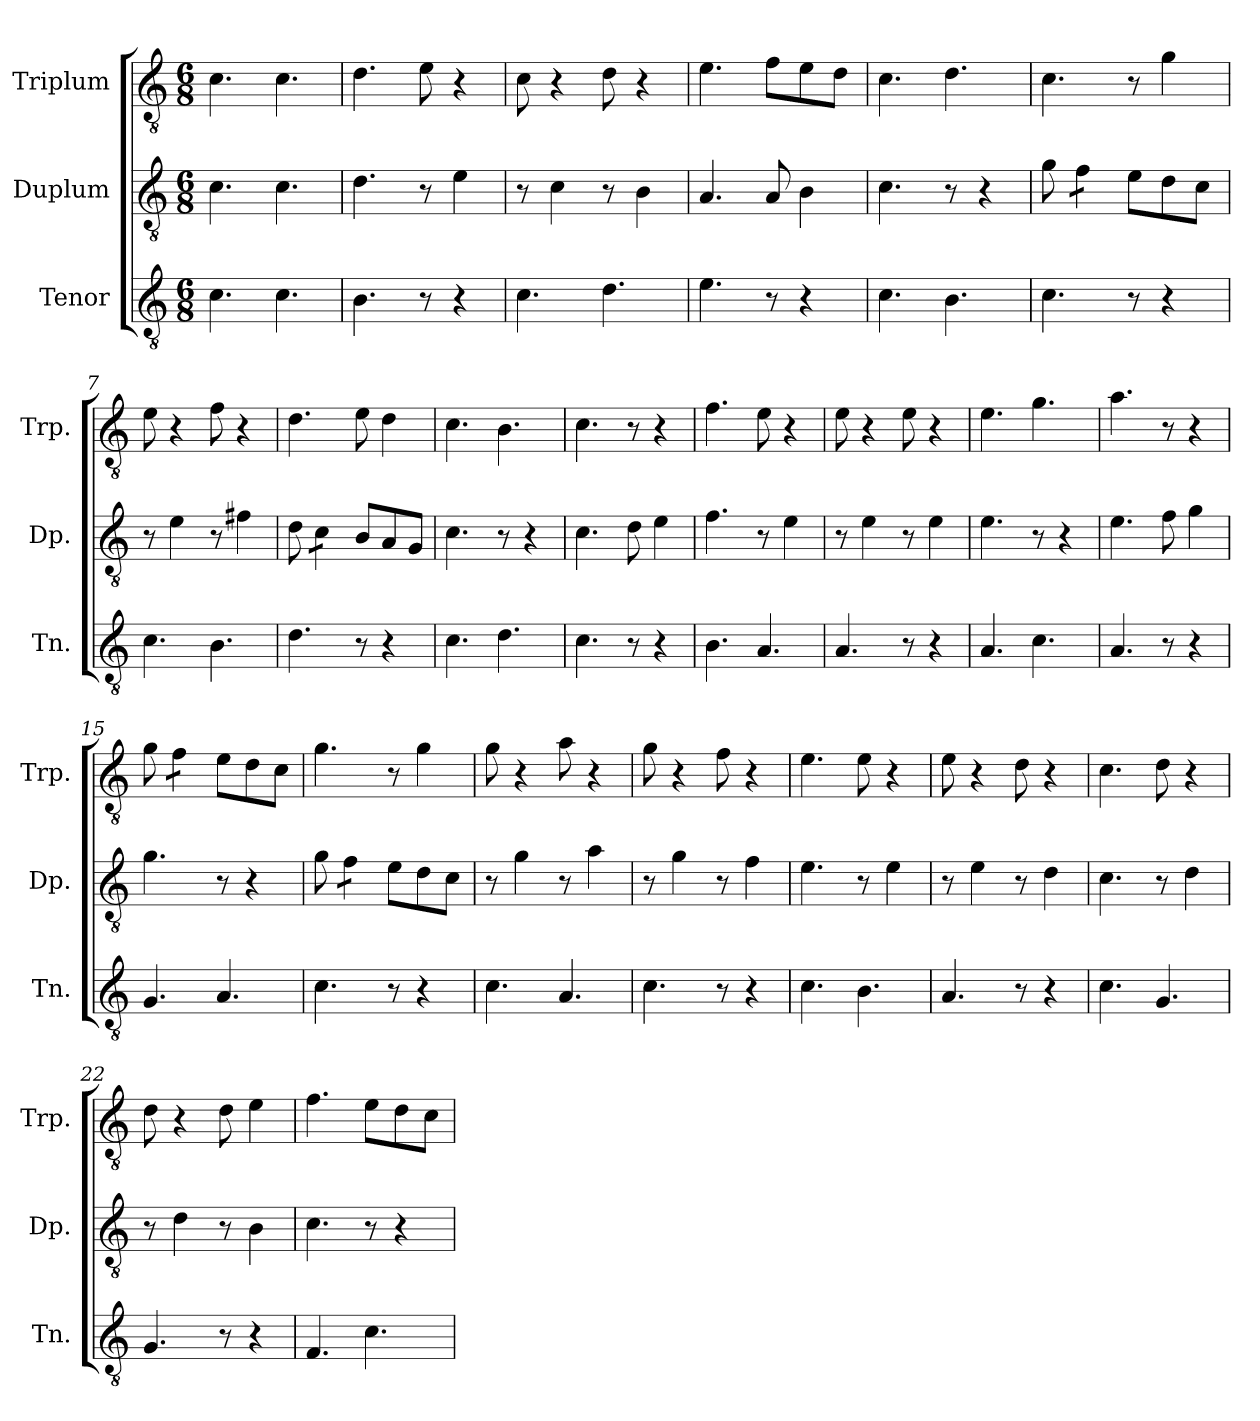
**kern	**kern	**kern
*part3	*part2	*part1
*staff3	*staff2	*staff1
*I"Tenor	*I"Duplum	*I"Triplum
*I'Tn.	*I'Dp.	*I'Trp.
*clefGv2	*clefGv2	*clefGv2
*k[]	*k[]	*k[]
*M6/8	*M6/8	*M6/8
=1	=1	=1
4.c\	4.c\	4.c\
4.c\	4.c\	4.c\
=2	=2	=2
4.B\	4.d\	4.d\
8r	8r	8e\
4r	4e\	4r
=3	=3	=3
4.c\	8r	8c\
.	4c\	4r
4.d\	8r	8d\
.	4B\	4r
=4	=4	=4
4.e\	4.A/	4.e\
8r	8A/	8f\L
4r	4B\	8e\
.	.	8d\J
=5	=5	=5
4.c\	4.c\	4.c\
4.B\	8r	4.d\
.	4r	.
=6	=6	=6
4.c\	8g\	4.c\
*	*tremolo	*
.	8f\L	.
.	8f\J	.
*	*Xtremolo	*
8r	8e\L	8r
4r	8d\	4g\
.	8c\J	.
=7	=7	=7
4.c\	8r	8e\
.	4e\	4r
4.B\	8r	8f\
.	4f#i\	4r
=8	=8	=8
4.d\	8d\	4.d\
*	*tremolo	*
.	8c\L	.
.	8c\J	.
*	*Xtremolo	*
8r	8B/L	8e\
4r	8A/	4d\
.	8G/J	.
=9	=9	=9
4.c\	4.c\	4.c\
4.d\	8r	4.B\
.	4r	.
=10	=10	=10
4.c\	4.c\	4.c\
8r	8d\	8r
4r	4e\	4r
!!LO:LB:g=z
=11	=11	=11
4.B\	4.f\	4.f\
4.A/	8r	8e\
.	4e\	4r
=12	=12	=12
4.A/	8r	8e\
.	4e\	4r
8r	8r	8e\
4r	4e\	4r
=13	=13	=13
4.A/	4.e\	4.e\
4.c\	8r	4.g\
.	4r	.
=14	=14	=14
4.A/	4.e\	4.a\
8r	8f\	8r
4r	4g\	4r
=15	=15	=15
4.G/	4.g\	8g\
*	*	*tremolo
.	.	8f\L
.	.	8f\J
*	*	*Xtremolo
4.A/	8r	8e\L
.	4r	8d\
.	.	8c\J
=16	=16	=16
4.c\	8g\	4.g\
*	*tremolo	*
.	8f\L	.
.	8f\J	.
*	*Xtremolo	*
8r	8e\L	8r
4r	8d\	4g\
.	8c\J	.
=17	=17	=17
4.c\	8r	8g\
.	4g\	4r
4.A/	8r	8a\
.	4a\	4r
=18	=18	=18
4.c\	8r	8g\
.	4g\	4r
8r	8r	8f\
4r	4f\	4r
=19	=19	=19
4.c\	4.e\	4.e\
4.B\	8r	8e\
.	4e\	4r
=20	=20	=20
4.A/	8r	8e\
.	4e\	4r
8r	8r	8d\
4r	4d\	4r
!!LO:LB:g=z
=21	=21	=21
4.c\	4.c\	4.c\
4.G/	8r	8d\
.	4d\	4r
=22	=22	=22
4.G/	8r	8d\
.	4d\	4r
8r	8r	8d\
4r	4B\	4e\
=23	=23	=23
4.F/	4.c\	4.f\
4.c\	8r	8e\L
.	4r	8d\
.	.	8c\J
=	=	=
*-	*-	*-
